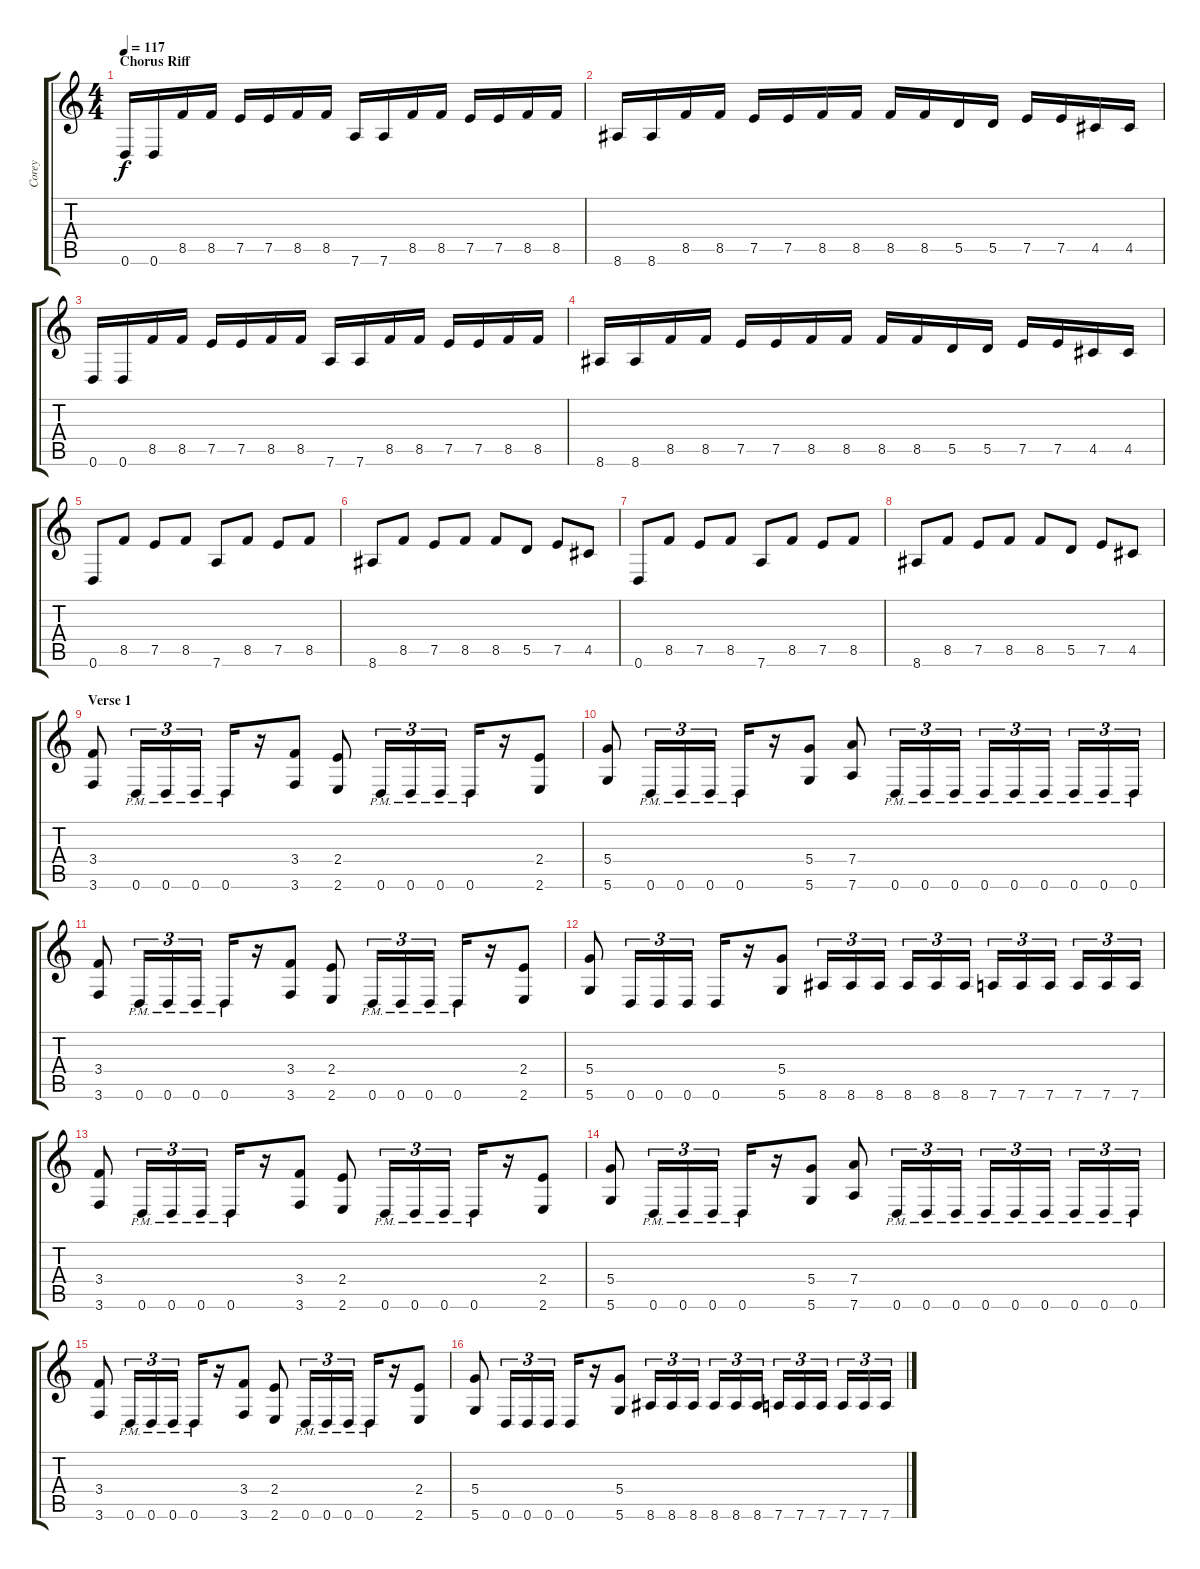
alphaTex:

\track ("Corey" "Corey") {instrument distortionguitar}
\staff {score tabs}
\tuning (E4 B3 G3 D3 A2 D2) {hide}
\ts (4 4)
\section ("" "Chorus Riff")
\tempo 117
\clef g2
\ks c
0.6.16{dy f} 0.6.16 8.5.16 8.5.16 7.5.16 7.5.16 8.5.16 8.5.16 7.6.16 7.6.16 8.5.16 8.5.16 7.5.16 7.5.16 8.5.16 8.5.16 |
8.6.16 8.6.16 8.5.16 8.5.16 7.5.16 7.5.16 8.5.16 8.5.16 8.5.16 8.5.16 5.5.16 5.5.16 7.5.16 7.5.16 4.5.16 4.5.16 |
0.6.16 0.6.16 8.5.16 8.5.16 7.5.16 7.5.16 8.5.16 8.5.16 7.6.16 7.6.16 8.5.16 8.5.16 7.5.16 7.5.16 8.5.16 8.5.16 |
8.6.16 8.6.16 8.5.16 8.5.16 7.5.16 7.5.16 8.5.16 8.5.16 8.5.16 8.5.16 5.5.16 5.5.16 7.5.16 7.5.16 4.5.16 4.5.16 |
0.6.8 8.5.8 7.5.8 8.5.8 7.6.8 8.5.8 7.5.8 8.5.8 |
8.6.8 8.5.8 7.5.8 8.5.8 8.5.8 5.5.8 7.5.8 4.5.8 |
0.6.8 8.5.8 7.5.8 8.5.8 7.6.8 8.5.8 7.5.8 8.5.8 |
8.6.8 8.5.8 7.5.8 8.5.8 8.5.8 5.5.8 7.5.8 4.5.8 |
\section ("" "Verse 1")
(3.4 3.6).8 0.6{pm}.16{tu (3 2)} 0.6{pm}.16{tu (3 2)} 0.6{pm}.16{tu (3 2)} 0.6{pm}.16 r.16 (3.4 3.6).8 (2.4 2.6).8 0.6{pm}.16{tu (3 2)} 0.6{pm}.16{tu (3 2)} 0.6{pm}.16{tu (3 2)} 0.6{pm}.16 r.16 (2.4 2.6).8 |
(5.4 5.6).8 0.6{pm}.16{tu (3 2)} 0.6{pm}.16{tu (3 2)} 0.6{pm}.16{tu (3 2)} 0.6{pm}.16 r.16 (5.4 5.6).8 (7.4 7.6).8 0.6{pm}.16{tu (3 2)} 0.6{pm}.16{tu (3 2)} 0.6{pm}.16{tu (3 2)} 0.6{pm}.16{tu (3 2)} 0.6{pm}.16{tu (3 2)} 0.6{pm}.16{tu (3 2)} 0.6{pm}.16{tu (3 2)} 0.6{pm}.16{tu (3 2)} 0.6{pm}.16{tu (3 2)} |
(3.4 3.6).8 0.6{pm}.16{tu (3 2)} 0.6{pm}.16{tu (3 2)} 0.6{pm}.16{tu (3 2)} 0.6{pm}.16 r.16 (3.4 3.6).8 (2.4 2.6).8 0.6{pm}.16{tu (3 2)} 0.6{pm}.16{tu (3 2)} 0.6{pm}.16{tu (3 2)} 0.6{pm}.16 r.16 (2.4 2.6).8 |
(5.4 5.6).8 0.6.16{tu (3 2)} 0.6.16{tu (3 2)} 0.6.16{tu (3 2)} 0.6.16 r.16 (5.4 5.6).8 8.6.16{tu (3 2)} 8.6.16{tu (3 2)} 8.6.16{tu (3 2)} 8.6.16{tu (3 2)} 8.6.16{tu (3 2)} 8.6.16{tu (3 2)} 7.6.16{tu (3 2)} 7.6.16{tu (3 2)} 7.6.16{tu (3 2)} 7.6.16{tu (3 2)} 7.6.16{tu (3 2)} 7.6.16{tu (3 2)} |
(3.4 3.6).8 0.6{pm}.16{tu (3 2)} 0.6{pm}.16{tu (3 2)} 0.6{pm}.16{tu (3 2)} 0.6{pm}.16 r.16 (3.4 3.6).8 (2.4 2.6).8 0.6{pm}.16{tu (3 2)} 0.6{pm}.16{tu (3 2)} 0.6{pm}.16{tu (3 2)} 0.6{pm}.16 r.16 (2.4 2.6).8 |
(5.4 5.6).8 0.6{pm}.16{tu (3 2)} 0.6{pm}.16{tu (3 2)} 0.6{pm}.16{tu (3 2)} 0.6{pm}.16 r.16 (5.4 5.6).8 (7.4 7.6).8 0.6{pm}.16{tu (3 2)} 0.6{pm}.16{tu (3 2)} 0.6{pm}.16{tu (3 2)} 0.6{pm}.16{tu (3 2)} 0.6{pm}.16{tu (3 2)} 0.6{pm}.16{tu (3 2)} 0.6{pm}.16{tu (3 2)} 0.6{pm}.16{tu (3 2)} 0.6{pm}.16{tu (3 2)} |
(3.4 3.6).8 0.6{pm}.16{tu (3 2)} 0.6{pm}.16{tu (3 2)} 0.6{pm}.16{tu (3 2)} 0.6{pm}.16 r.16 (3.4 3.6).8 (2.4 2.6).8 0.6{pm}.16{tu (3 2)} 0.6{pm}.16{tu (3 2)} 0.6{pm}.16{tu (3 2)} 0.6{pm}.16 r.16 (2.4 2.6).8 |
(5.4 5.6).8 0.6.16{tu (3 2)} 0.6.16{tu (3 2)} 0.6.16{tu (3 2)} 0.6.16 r.16 (5.4 5.6).8 8.6.16{tu (3 2)} 8.6.16{tu (3 2)} 8.6.16{tu (3 2)} 8.6.16{tu (3 2)} 8.6.16{tu (3 2)} 8.6.16{tu (3 2)} 7.6.16{tu (3 2)} 7.6.16{tu (3 2)} 7.6.16{tu (3 2)} 7.6.16{tu (3 2)} 7.6.16{tu (3 2)} 7.6.16{tu (3 2)}
